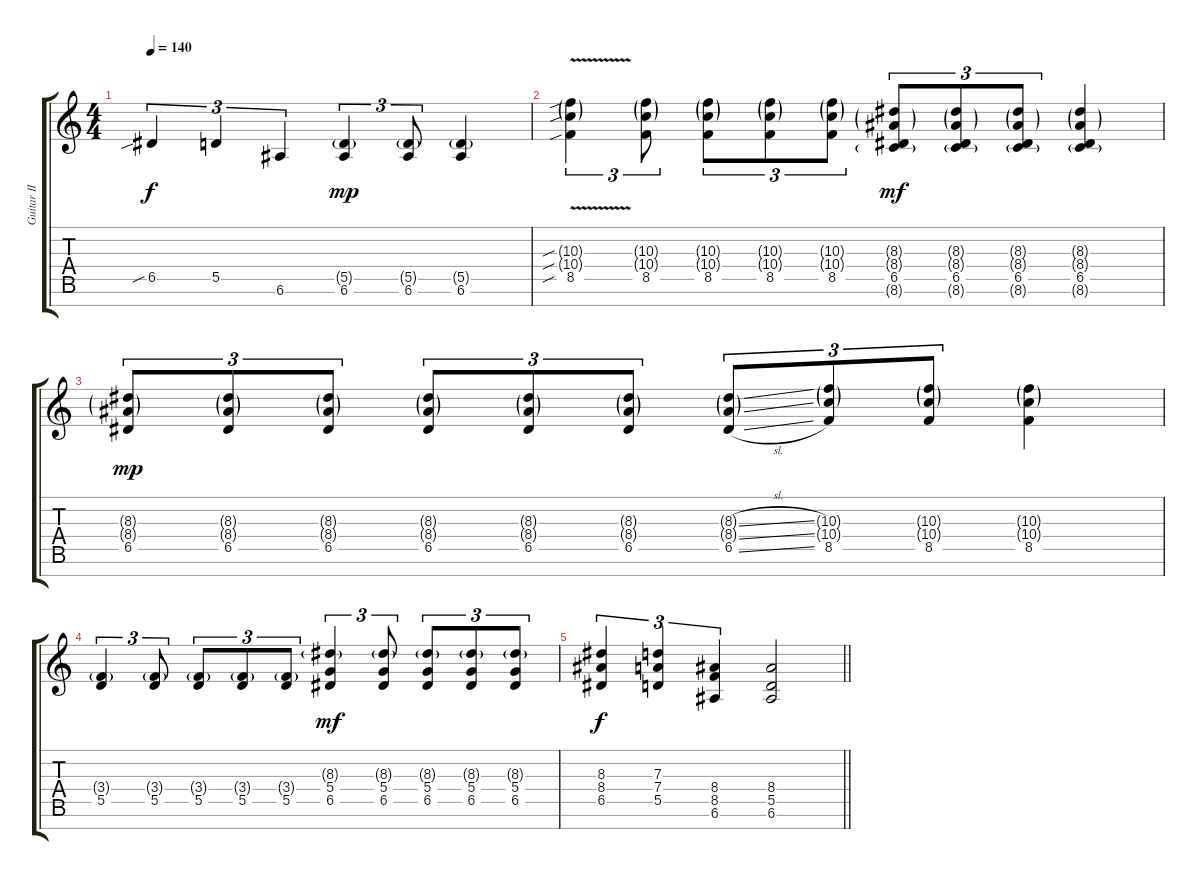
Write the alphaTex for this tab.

\track ("Guitar II" "Guitar II") {instrument distortionguitar}
\staff {score tabs}
\tuning (E4 B3 G3 D3 A2 E2 B1) {hide}
\ts (4 4)
\tempo 140
\clef g2
\ks c
6.5{sib}.4{tu (3 2) dy f} 5.5.4{tu (3 2)} 6.6.4{tu (3 2)} (5.5{g} 6.6).4{tu (3 2) dy mp} (5.5{g} 6.6).8{tu (3 2)} (5.5{g} 6.6).4 |
(10.3{sib g} 10.4{sib g} 8.5{v sib}).4{tu (3 2)} (10.3{g} 10.4{g} 8.5).8{tu (3 2)} (10.3{g} 10.4{g} 8.5).8{tu (3 2)} (10.3{g} 10.4{g} 8.5).8{tu (3 2)} (10.3{g} 10.4{g} 8.5).8{tu (3 2)} (8.3{g} 8.4{g} 6.5 8.6{g}).8{tu (3 2) dy mf} (8.3{g} 8.4{g} 6.5 8.6{g}).8{tu (3 2)} (8.3{g} 8.4{g} 6.5 8.6{g}).8{tu (3 2)} (8.3{g} 8.4{g} 6.5 8.6{g}).4 |
(8.3{g} 8.4{g} 6.5).8{tu (3 2) dy mp} (8.3{g} 8.4{g} 6.5).8{tu (3 2)} (8.3{g} 8.4{g} 6.5).8{tu (3 2)} (8.3{g} 8.4{g} 6.5).8{tu (3 2)} (8.3{g} 8.4{g} 6.5).8{tu (3 2)} (8.3{g} 8.4{g} 6.5).8{tu (3 2)} (8.3{sl g} 8.4{sl g} 6.5{sl}).8{tu (3 2)} (10.3{g} 10.4{g} 8.5).8{tu (3 2)} (10.3{g} 10.4{g} 8.5).8{tu (3 2)} (10.3{g} 10.4{g} 8.5).4 |
(3.4{g} 5.5).4{tu (3 2)} (3.4{g} 5.5).8{tu (3 2)} (3.4{g} 5.5).8{tu (3 2)} (3.4{g} 5.5).8{tu (3 2)} (3.4{g} 5.5).8{tu (3 2)} (8.3{g} 5.4 6.5).4{tu (3 2) dy mf} (8.3{g} 5.4 6.5).8{tu (3 2)} (8.3{g} 5.4 6.5).8{tu (3 2)} (8.3{g} 5.4 6.5).8{tu (3 2)} (8.3{g} 5.4 6.5).8{tu (3 2)} |
\barLineRight lightlight
(8.3 8.4 6.5).4{tu (3 2) dy f} (7.3 7.4 5.5).4{tu (3 2)} (8.4 8.5 6.6).4{tu (3 2)} (8.4 5.5 6.6).2
